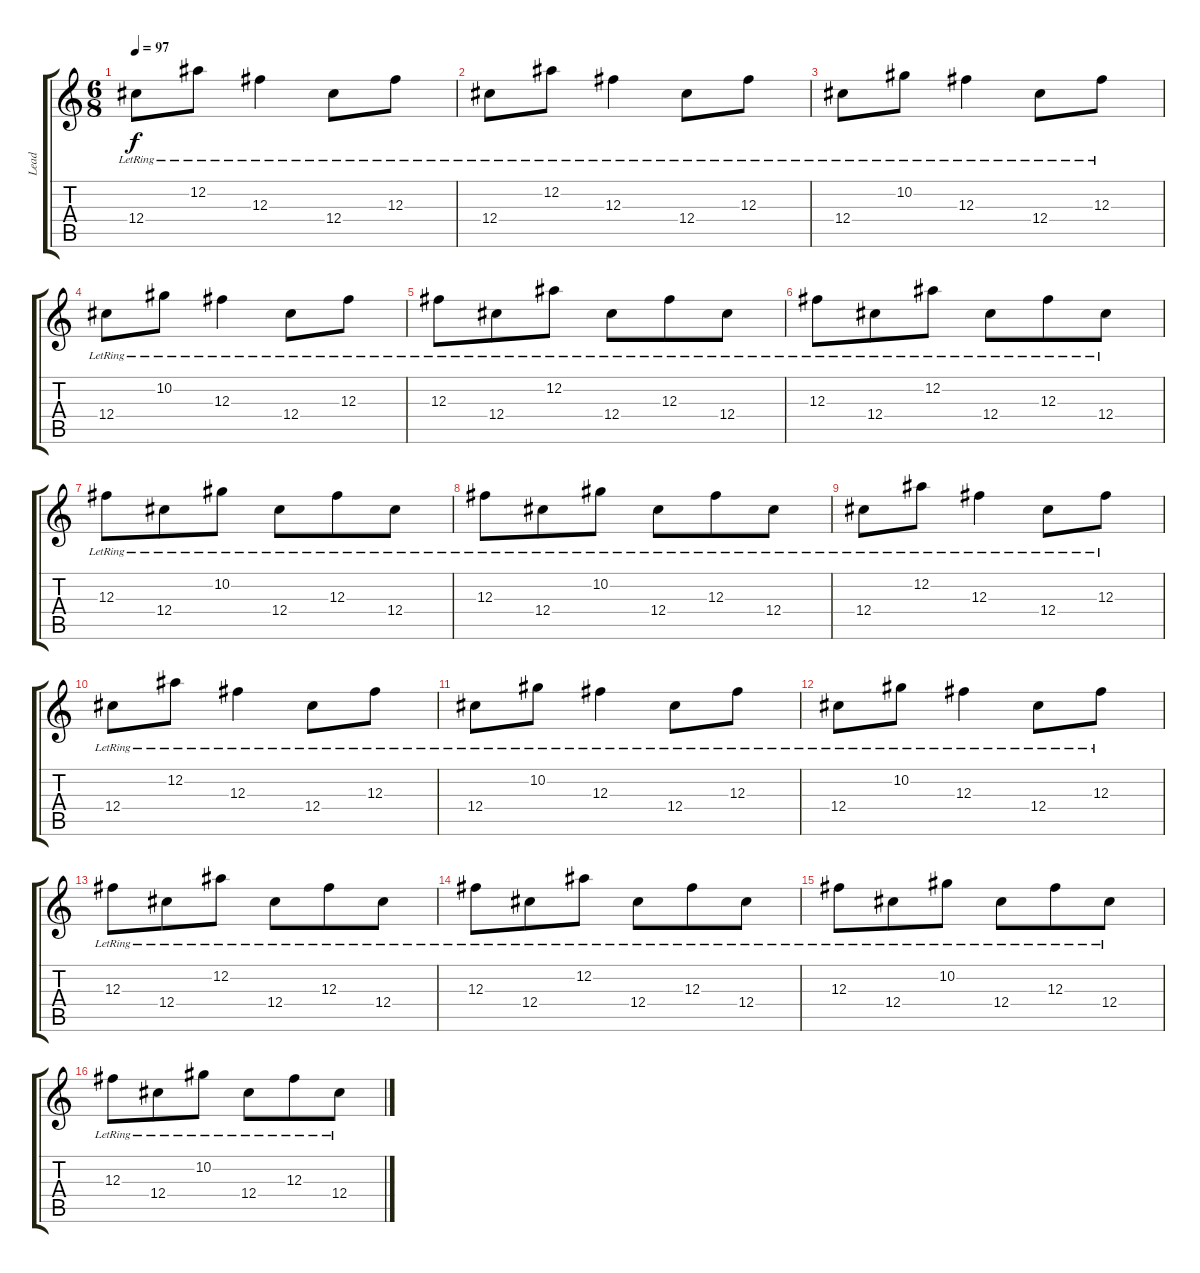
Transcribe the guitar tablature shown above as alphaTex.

\track ("Lead" "Lead") {instrument electricguitarjazz}
\staff {score tabs}
\tuning (Eb4 Bb3 Gb3 Db3 Ab2 Eb2) {hide}
\ts (6 8)
\tempo 97
\clef g2
\ks c
12.4{lr}.8{dy f instrument electricguitarjazz} 12.2{lr}.8 12.3{lr}.4 12.4{lr}.8 12.3{lr}.8 |
12.4{lr}.8 12.2{lr}.8 12.3{lr}.4 12.4{lr}.8 12.3{lr}.8 |
12.4{lr}.8 10.2{lr}.8 12.3{lr}.4 12.4{lr}.8 12.3{lr}.8 |
12.4{lr}.8 10.2{lr}.8 12.3{lr}.4 12.4{lr}.8 12.3{lr}.8 |
12.3{lr}.8 12.4{lr}.8 12.2{lr}.8 12.4{lr}.8 12.3{lr}.8 12.4{lr}.8 |
12.3{lr}.8 12.4{lr}.8 12.2{lr}.8 12.4{lr}.8 12.3{lr}.8 12.4{lr}.8 |
12.3{lr}.8 12.4{lr}.8 10.2{lr}.8 12.4{lr}.8 12.3{lr}.8 12.4{lr}.8 |
12.3{lr}.8 12.4{lr}.8 10.2{lr}.8 12.4{lr}.8 12.3{lr}.8 12.4{lr}.8 |
12.4{lr}.8 12.2{lr}.8 12.3{lr}.4 12.4{lr}.8 12.3{lr}.8 |
12.4{lr}.8 12.2{lr}.8 12.3{lr}.4 12.4{lr}.8 12.3{lr}.8 |
12.4{lr}.8 10.2{lr}.8 12.3{lr}.4 12.4{lr}.8 12.3{lr}.8 |
12.4{lr}.8 10.2{lr}.8 12.3{lr}.4 12.4{lr}.8 12.3{lr}.8 |
12.3{lr}.8 12.4{lr}.8 12.2{lr}.8 12.4{lr}.8 12.3{lr}.8 12.4{lr}.8 |
12.3{lr}.8 12.4{lr}.8 12.2{lr}.8 12.4{lr}.8 12.3{lr}.8 12.4{lr}.8 |
12.3{lr}.8 12.4{lr}.8 10.2{lr}.8 12.4{lr}.8 12.3{lr}.8 12.4{lr}.8 |
12.3{lr}.8 12.4{lr}.8 10.2{lr}.8 12.4{lr}.8 12.3{lr}.8 12.4{lr}.8
